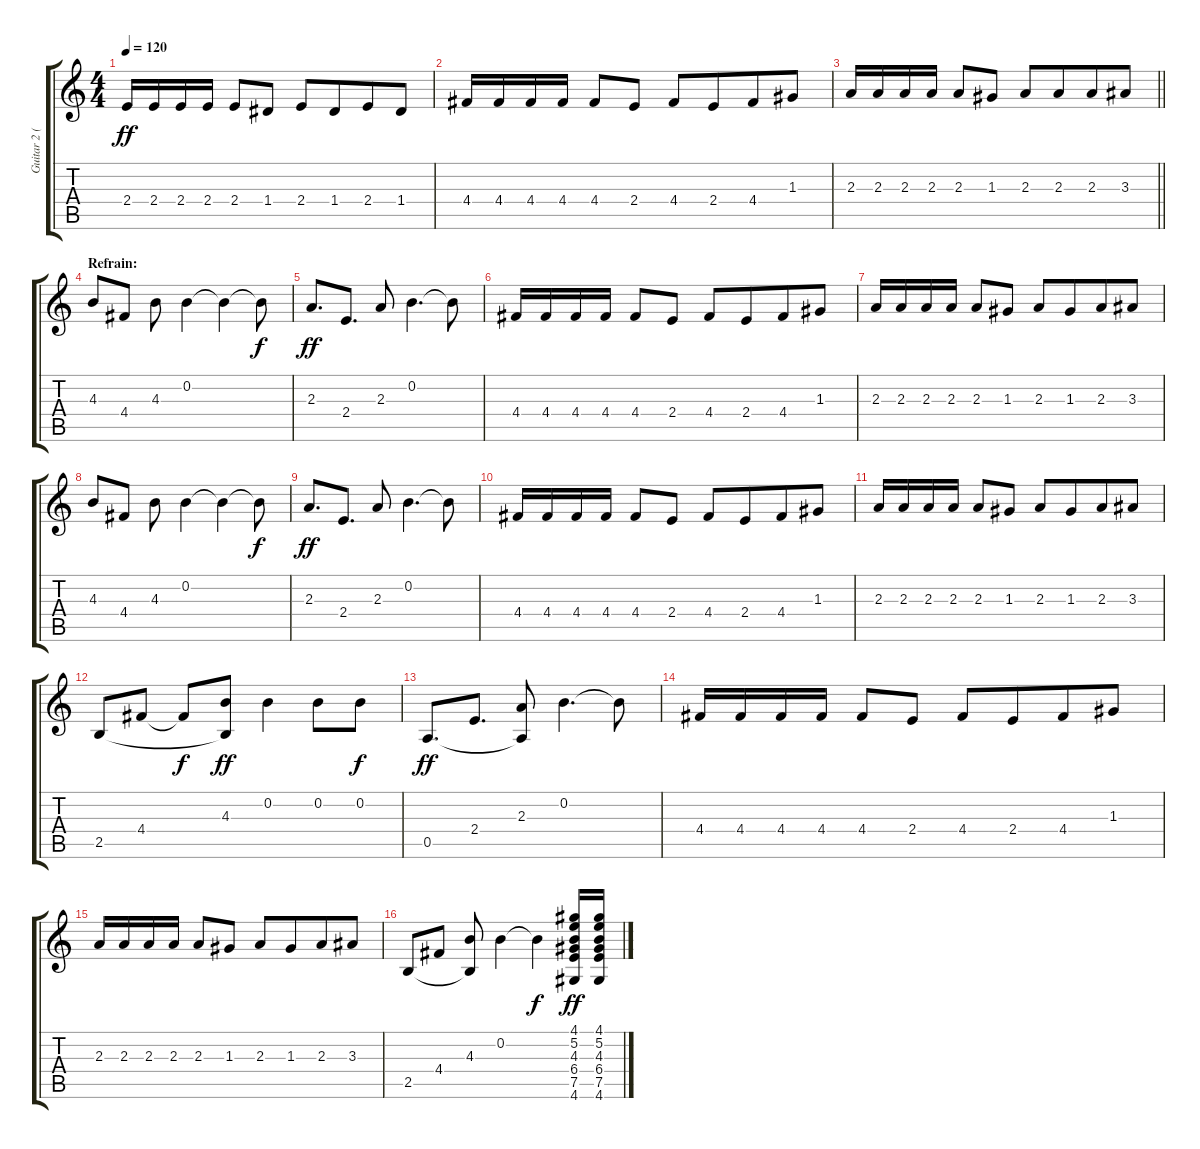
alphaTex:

\track ("Guitar 2 (Leader)" "Guitar 2 (") {instrument acousticguitarsteel}
\staff {score tabs}
\tuning (E4 B3 G3 D3 A2 E2) {hide}
\ts (4 4)
\tempo 120
\clef g2
\ks c
2.4.16{dy ff} 2.4.16 2.4.16 2.4.16 2.4.8 1.4.8 2.4.8 1.4.8{beam merge} 2.4.8 1.4.8 |
4.4.16 4.4.16 4.4.16 4.4.16 4.4.8 2.4.8 4.4.8 2.4.8{beam merge} 4.4.8 1.3.8 |
\barLineRight lightlight
2.3.16 2.3.16 2.3.16 2.3.16 2.3.8 1.3.8 2.3.8 2.3.8{beam merge} 2.3.8 3.3.8 |
\section ("" "Refrain:")
4.3.8 4.4.8 4.3.8 0.2.4 0.2{t}.4 0.2{t}.8{dy f} |
2.3.8{d dy ff} 2.4.8{d} 2.3.8 0.2.4{d} 0.2{t}.8 |
4.4.16 4.4.16 4.4.16 4.4.16 4.4.8 2.4.8 4.4.8 2.4.8{beam merge} 4.4.8 1.3.8 |
2.3.16 2.3.16 2.3.16 2.3.16 2.3.8 1.3.8 2.3.8 1.3.8{beam merge} 2.3.8 3.3.8 |
4.3.8 4.4.8 4.3.8 0.2.4 0.2{t}.4 0.2{t}.8{dy f} |
2.3.8{d dy ff} 2.4.8{d} 2.3.8 0.2.4{d} 0.2{t}.8 |
4.4.16 4.4.16 4.4.16 4.4.16 4.4.8 2.4.8 4.4.8 2.4.8{beam merge} 4.4.8 1.3.8 |
2.3.16 2.3.16 2.3.16 2.3.16 2.3.8 1.3.8 2.3.8 1.3.8{beam merge} 2.3.8 3.3.8 |
2.5.8 4.4.8 4.4{t}.8{dy f} (4.3 2.5{t}).8{dy ff} 0.2.4 0.2.8 0.2.8{dy f} |
0.5.8{d dy ff} 2.4.8{d} (2.3 0.5{t}).8 0.2.4{d} 0.2{t}.8 |
4.4.16 4.4.16 4.4.16 4.4.16 4.4.8 2.4.8 4.4.8 2.4.8{beam merge} 4.4.8 1.3.8 |
2.3.16 2.3.16 2.3.16 2.3.16 2.3.8 1.3.8 2.3.8 1.3.8{beam merge} 2.3.8 3.3.8 |
2.5.8 4.4.8 (4.3 2.5{t}).8 0.2.4 0.2{t}.4{dy f} (4.1 5.2 4.3 6.4 7.5 4.6).16{dy ff} (4.1 5.2 4.3 6.4 7.5 4.6).16
